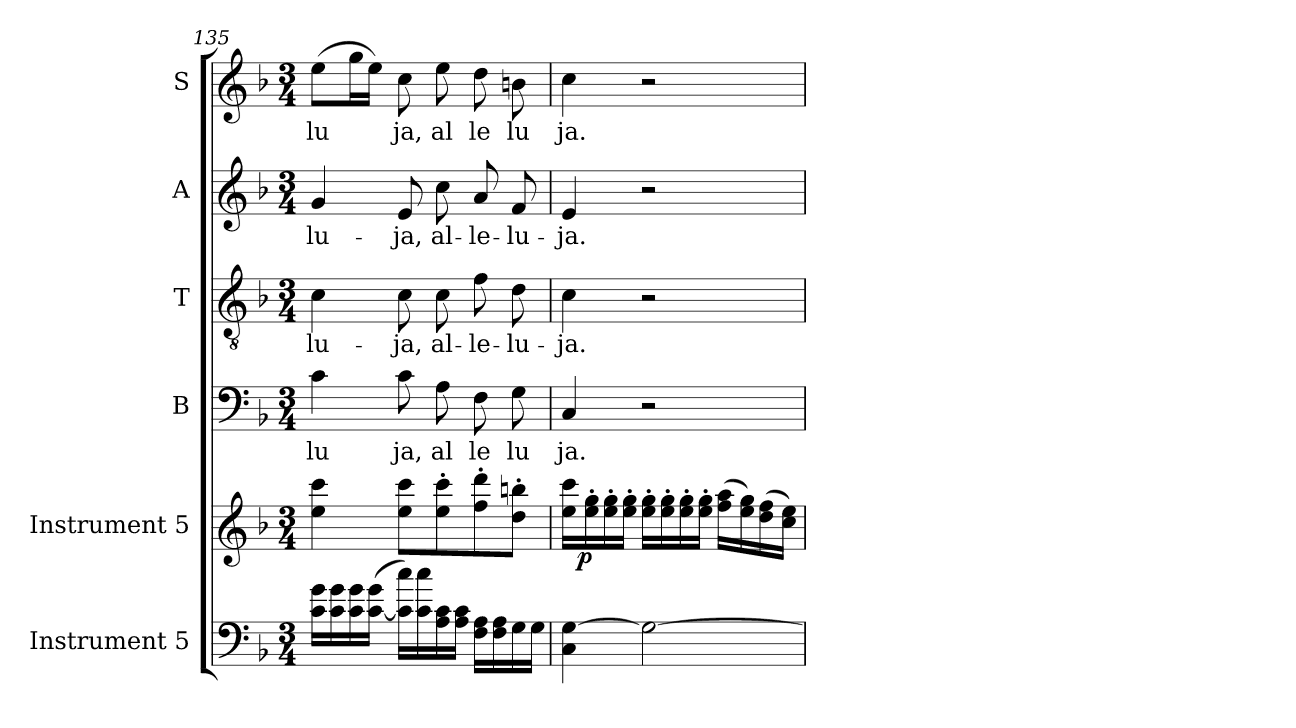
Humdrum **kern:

**kern	**kern	**dynam	**kern	**text	**kern	**text	**kern	**text	**kern	**text
*part6	*part5	*part5	*part4	*part4	*part3	*part3	*part2	*part2	*part1	*part1
*staff6	*staff5	*staff5	*staff4	*staff4	*staff3	*staff3	*staff2	*staff2	*staff1	*staff1
*I"Instrument 5	*I"Instrument 5	*	*I"B	*	*I"T	*	*I"A	*	*I"S	*
*	*	*	*I'B	*	*I'T	*	*I'A	*	*I'S	*
*clefF4	*clefG2	*	*clefF4	*	*clefGv2	*	*clefG2	*	*clefG2	*
*k[b-]	*k[b-]	*	*k[b-]	*	*k[b-]	*	*k[b-]	*	*k[b-]	*
*F:	*F:	*	*F:	*	*F:	*	*F:	*	*F:	*
*M3/4	*M3/4	*	*M3/4	*	*M3/4	*	*M3/4	*	*M3/4	*
=135	=135	=135	=135	=135	=135	=135	=135	=135	=135	=135
!	!	!	!	!LO:LY:b:cj	!	!LO:LY:b:cj	!	!LO:LY:b:cj	!	!LO:LY:b:cj
16c\ 16g\L	4ccc\ 4ee\	.	4c\	lu	4c\	-lu-	4g/	-lu-	(>8ee\L	lu
16c\ 16g\	.	.	.	.	.	.	.	.	.	.
!	!	!	!	!	!	!	!	!	!	!LO:LY:b:cj
16g\ 16c\	.	.	.	.	.	.	.	.	16gg\	.
!	!	!	!	!	!	!	!	!	!	!LO:LY:b:cj
(<[<16c\ 16g\J	.	.	.	.	.	.	.	.	16ee\J)	.
!	!	!	!	!LO:LY:b:cj	!	!LO:LY:b:cj	!	!LO:LY:b:cj	!	!LO:LY:b:cj
16c\] 16cc\L)	8ccc\ 8ee\L	.	8c\	ja,	8c\	-ja,	8e/	-ja,	8cc\	ja,
16cc\ 16c\	.	.	.	.	.	.	.	.	.	.
!	!	!	!	!LO:LY:b:cj	!	!LO:LY:b:cj	!	!LO:LY:b:cj	!	!LO:LY:b:cj
16A\ 16c\	8ccc\'> 8ee\'>	.	8A\	al	8c\	al-	8cc\	al-	8ee\	al
16c\ 16A\J	.	.	.	.	.	.	.	.	.	.
!	!	!	!	!LO:LY:b:cj	!	!LO:LY:b:cj	!	!LO:LY:b:cj	!	!LO:LY:b:cj
16A\ 16F\L	8ddd\'> 8ff\'>	.	8F\	le	8f\	-le-	8a/	-le-	8dd\	le
16F\ 16A\	.	.	.	.	.	.	.	.	.	.
!	!	!	!	!LO:LY:b:cj	!	!LO:LY:b:cj	!	!LO:LY:b:cj	!	!LO:LY:b:cj
16G\	8bbn\'> 8dd\'>J	.	8G\	lu	8d\	-lu-	8f/	-lu-	8bn\	lu
16G\J	.	.	.	.	.	.	.	.	.	.
!!LO:PB:g=z
=136	=136	=136	=136	=136	=136	=136	=136	=136	=136	=136
!	!	!	!	!LO:LY:b:cj	!	!LO:LY:b:cj	!	!LO:LY:b:cj	!	!LO:LY:b:cj
*	*^	*	*	*	*	*	*	*	*	*
[>4G\ 4C\	16ee\ 16ccc\L	32.ryy	.	4C/	ja.	4c\	-ja.	4e/	-ja.	4cc\	ja.
!	!	!	!LO:DY:b	!	!	!	!	!	!	!	!
.	.	2ryy	p	.	.	.	.	.	.	.	.
.	16gg\'> 16ee\'>	.	.	.	.	.	.	.	.	.	.
.	16gg\'> 16ee\'>	.	.	.	.	.	.	.	.	.	.
.	16ee\'> 16gg\'>J	.	.	.	.	.	.	.	.	.	.
2G\_>	16gg\'> 16ee\'>L	.	.	2r	.	2r	.	2r	.	2r	.
.	16ee\'> 16gg\'>	.	.	.	.	.	.	.	.	.	.
.	16gg\'> 16ee\'>	.	.	.	.	.	.	.	.	.	.
.	16gg\'> 16ee\'>J	.	.	.	.	.	.	.	.	.	.
.	(>16ff\ 16aa\L	.	.	.	.	.	.	.	.	.	.
.	.	8ryy	.	.	.	.	.	.	.	.	.
.	16ee\ 16gg\)	.	.	.	.	.	.	.	.	.	.
.	(>16ff\ 16dd\	.	.	.	.	.	.	.	.	.	.
.	.	16ryy	.	.	.	.	.	.	.	.	.
.	16cc\ 16ee\J)	.	.	.	.	.	.	.	.	.	.
.	.	64ryy	.	.	.	.	.	.	.	.	.
*	*v	*v	*	*	*	*	*	*	*	*	*
=	=	=	=	=	=	=	=	=	=	=
*-	*-	*-	*-	*-	*-	*-	*-	*-	*-	*-
